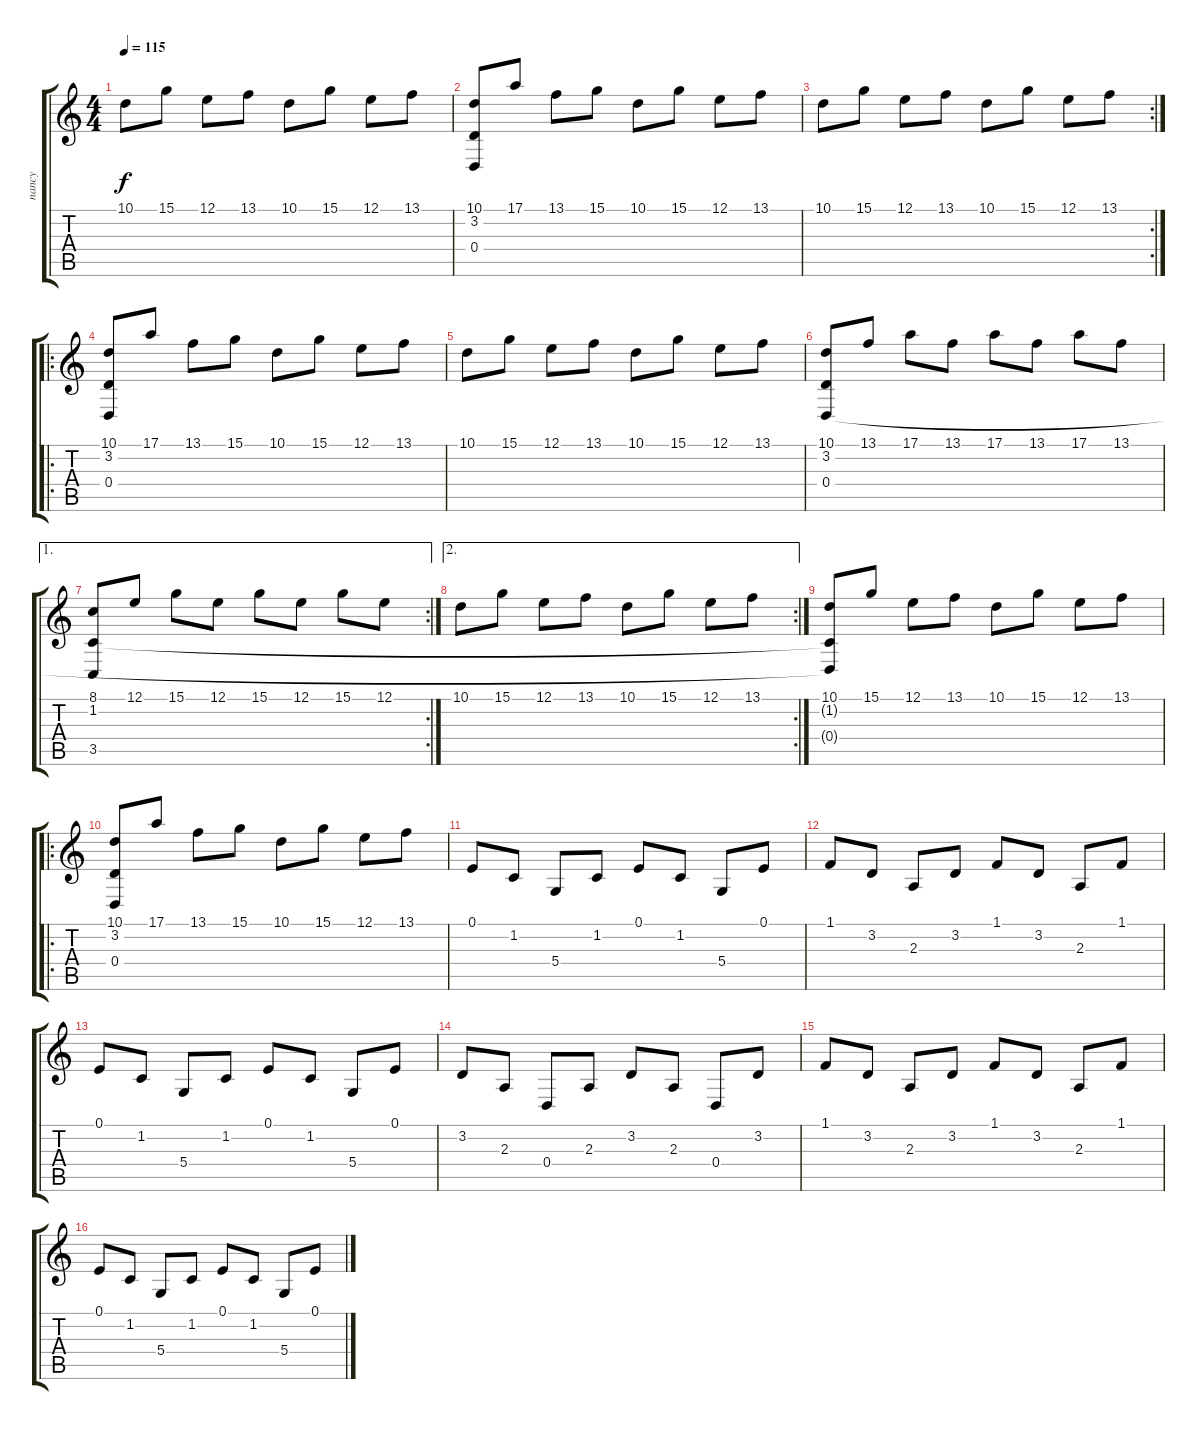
\track ("nancy" "nancy") {instrument acousticgrandpiano}
\staff {score tabs}
\tuning (E4 B3 G3 D3 A2 E2) {hide}
\ts (4 4)
\tempo 115
\clef g2
\ks c
10.1.8{dy f} 15.1.8 12.1.8 13.1.8 10.1.8 15.1.8 12.1.8 13.1.8 |
(10.1 3.2 0.4).8 17.1.8 13.1.8 15.1.8 10.1.8 15.1.8 12.1.8 13.1.8 |
\rc 2
10.1.8 15.1.8 12.1.8 13.1.8 10.1.8 15.1.8 12.1.8 13.1.8 |
\ro
(10.1 3.2 0.4).8 17.1.8 13.1.8 15.1.8 10.1.8 15.1.8 12.1.8 13.1.8 |
10.1.8 15.1.8 12.1.8 13.1.8 10.1.8 15.1.8 12.1.8 13.1.8 |
(10.1 3.2 0.4).8 13.1.8 17.1.8 13.1.8 17.1.8 13.1.8 17.1.8 13.1.8 |
\ae 1
\rc 2
(8.1 1.2 3.5).8 12.1.8 15.1.8 12.1.8 15.1.8 12.1.8 15.1.8 12.1.8 |
\ae 2
\rc 2
10.1.8 15.1.8 12.1.8 13.1.8 10.1.8 15.1.8 12.1.8 13.1.8 |
(10.1 1.2{t} 0.4{t}).8 15.1.8 12.1.8 13.1.8 10.1.8 15.1.8 12.1.8 13.1.8 |
\ro
(10.1 3.2 0.4).8 17.1.8 13.1.8 15.1.8 10.1.8 15.1.8 12.1.8 13.1.8 |
0.1.8 1.2.8 5.4.8 1.2.8 0.1.8 1.2.8 5.4.8 0.1.8 |
1.1.8 3.2.8 2.3.8 3.2.8 1.1.8 3.2.8 2.3.8 1.1.8 |
0.1.8 1.2.8 5.4.8 1.2.8 0.1.8 1.2.8 5.4.8 0.1.8 |
3.2.8{volume 16} 2.3.8 0.4.8 2.3.8 3.2.8 2.3.8 0.4.8 3.2.8 |
1.1.8 3.2.8 2.3.8 3.2.8 1.1.8 3.2.8 2.3.8 1.1.8 |
0.1.8 1.2.8 5.4.8 1.2.8 0.1.8 1.2.8 5.4.8 0.1.8
